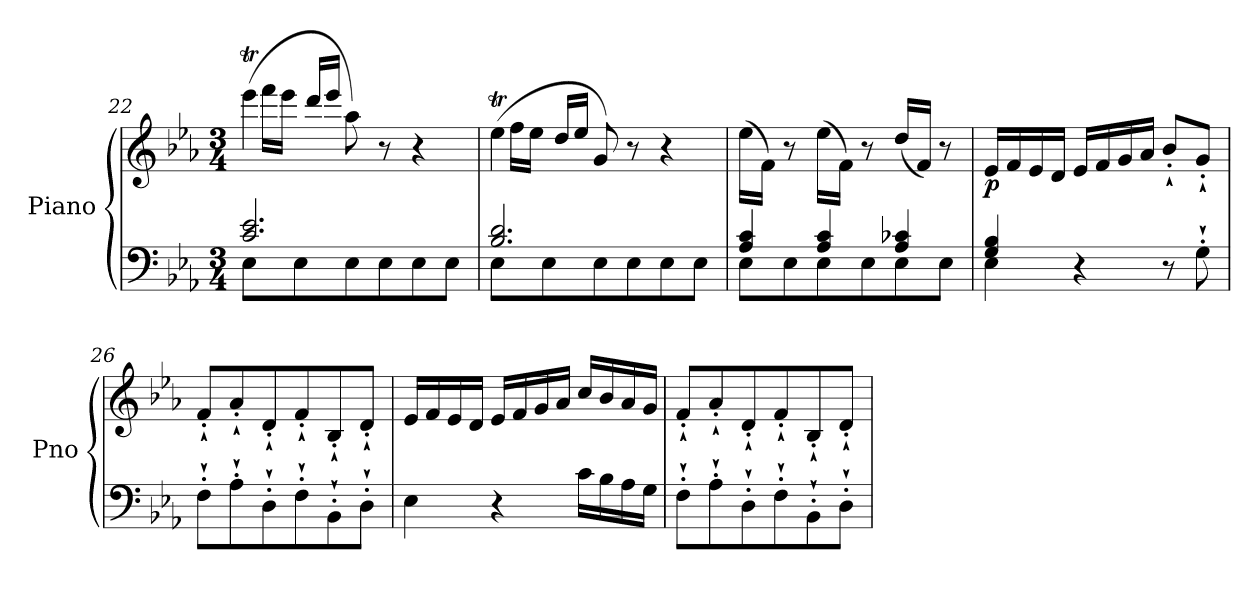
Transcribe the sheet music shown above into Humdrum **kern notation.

**kern	**kern	**dynam
*part1	*part1	*part1
*staff2	*staff1	*staff1/2
*I"Piano	*	*
*I'Pno	*	*
*clefF4	*clefG2	*
*k[b-e-a-]	*k[b-e-a-]	*
*M3/4	*M3/4	*
=22	=22	=22
*^	*^	*
*	*	*	*Xtuplet	*
8E-\L	2.c/ 2.e-/	(>4eee-T\	20ryy	.
.	.	.	20fffLL	.
.	.	.	20eee-JJ	.
8E-\	.	.	.	.
.	.	.	20ddd/LL	.
.	.	.	20eee-/JJ	.
8E-\	.	8aa-\)	2ryy	.
8E-\	.	8r	.	.
8E-\	.	4r	.	.
8E-\J	.	.	.	.
=23	=23	=23	=23	=23
8E-\L	2.B-/ 2.d/	(>4ee-T\	20ryy	.
.	.	.	20ffLL	.
.	.	.	20ee-JJ	.
8E-\	.	.	.	.
.	.	.	20dd/LL	.
.	.	.	20ee-/JJ	.
8E-\	.	8g/)	2ryy	.
8E-\	.	8r	.	.
8E-\	.	4r	.	.
8E-\J	.	.	.	.
*	*	*v	*v	*
=24	=24	=24	=24
8E-\L	4A-/ 4c/	(16ee-\LL	.
.	.	16f\JJ)	.
8E-\	.	8r	.
8E-\	4A-/ 4c/	(16ee-\LL	.
.	.	16f\JJ)	.
8E-\	.	8r	.
8E-\	4A-/ 4c-X/	(16dd/LL	.
.	.	16f/JJ)	.
8E-\J	.	8r	.
!!LO:LB:g=z
=25	=25	=25	=25
!	!	!	!LO:DY:b
4G/ 4B-/	4E-\	16e-/LL	p
.	.	16f/	.
.	.	16e-/	.
.	.	16d/JJ	.
4r	2ryy	16e-/LL	.
.	.	16f/	.
.	.	16g/	.
.	.	16a-/JJ	.
8r	.	8b-'`/L	.
8G'`\	.	8g'`/J	.
*v	*v	*	*
!!LO:LB:g=z
=26	=26	=26
8F'`\L	8f'`/L	.
8A-'`\	8a-'`/	.
8D'`\	8d'`/	.
8F'`\	8f'`/	.
8BB-'`\	8B-'`/	.
8D'`\J	8d'`/J	.
!!LO:PB:g=z
=27	=27	=27
4E-\	16e-/LL	.
.	16f/	.
.	16e-/	.
.	16d/JJ	.
4r	16e-/LL	.
.	16f/	.
.	16g/	.
.	16a-/JJ	.
16c\LL	16cc/LL	.
16B-\	16b-/	.
16A-\	16a-/	.
16G\JJ	16g/JJ	.
=28	=28	=28
8F'`\L	8f'`/L	.
8A-'`\	8a-'`/	.
8D'`\	8d'`/	.
8F'`\	8f'`/	.
8BB-'`\	8B-'`/	.
8D'`\J	8d'`/J	.
=	=	=
*-	*-	*-
